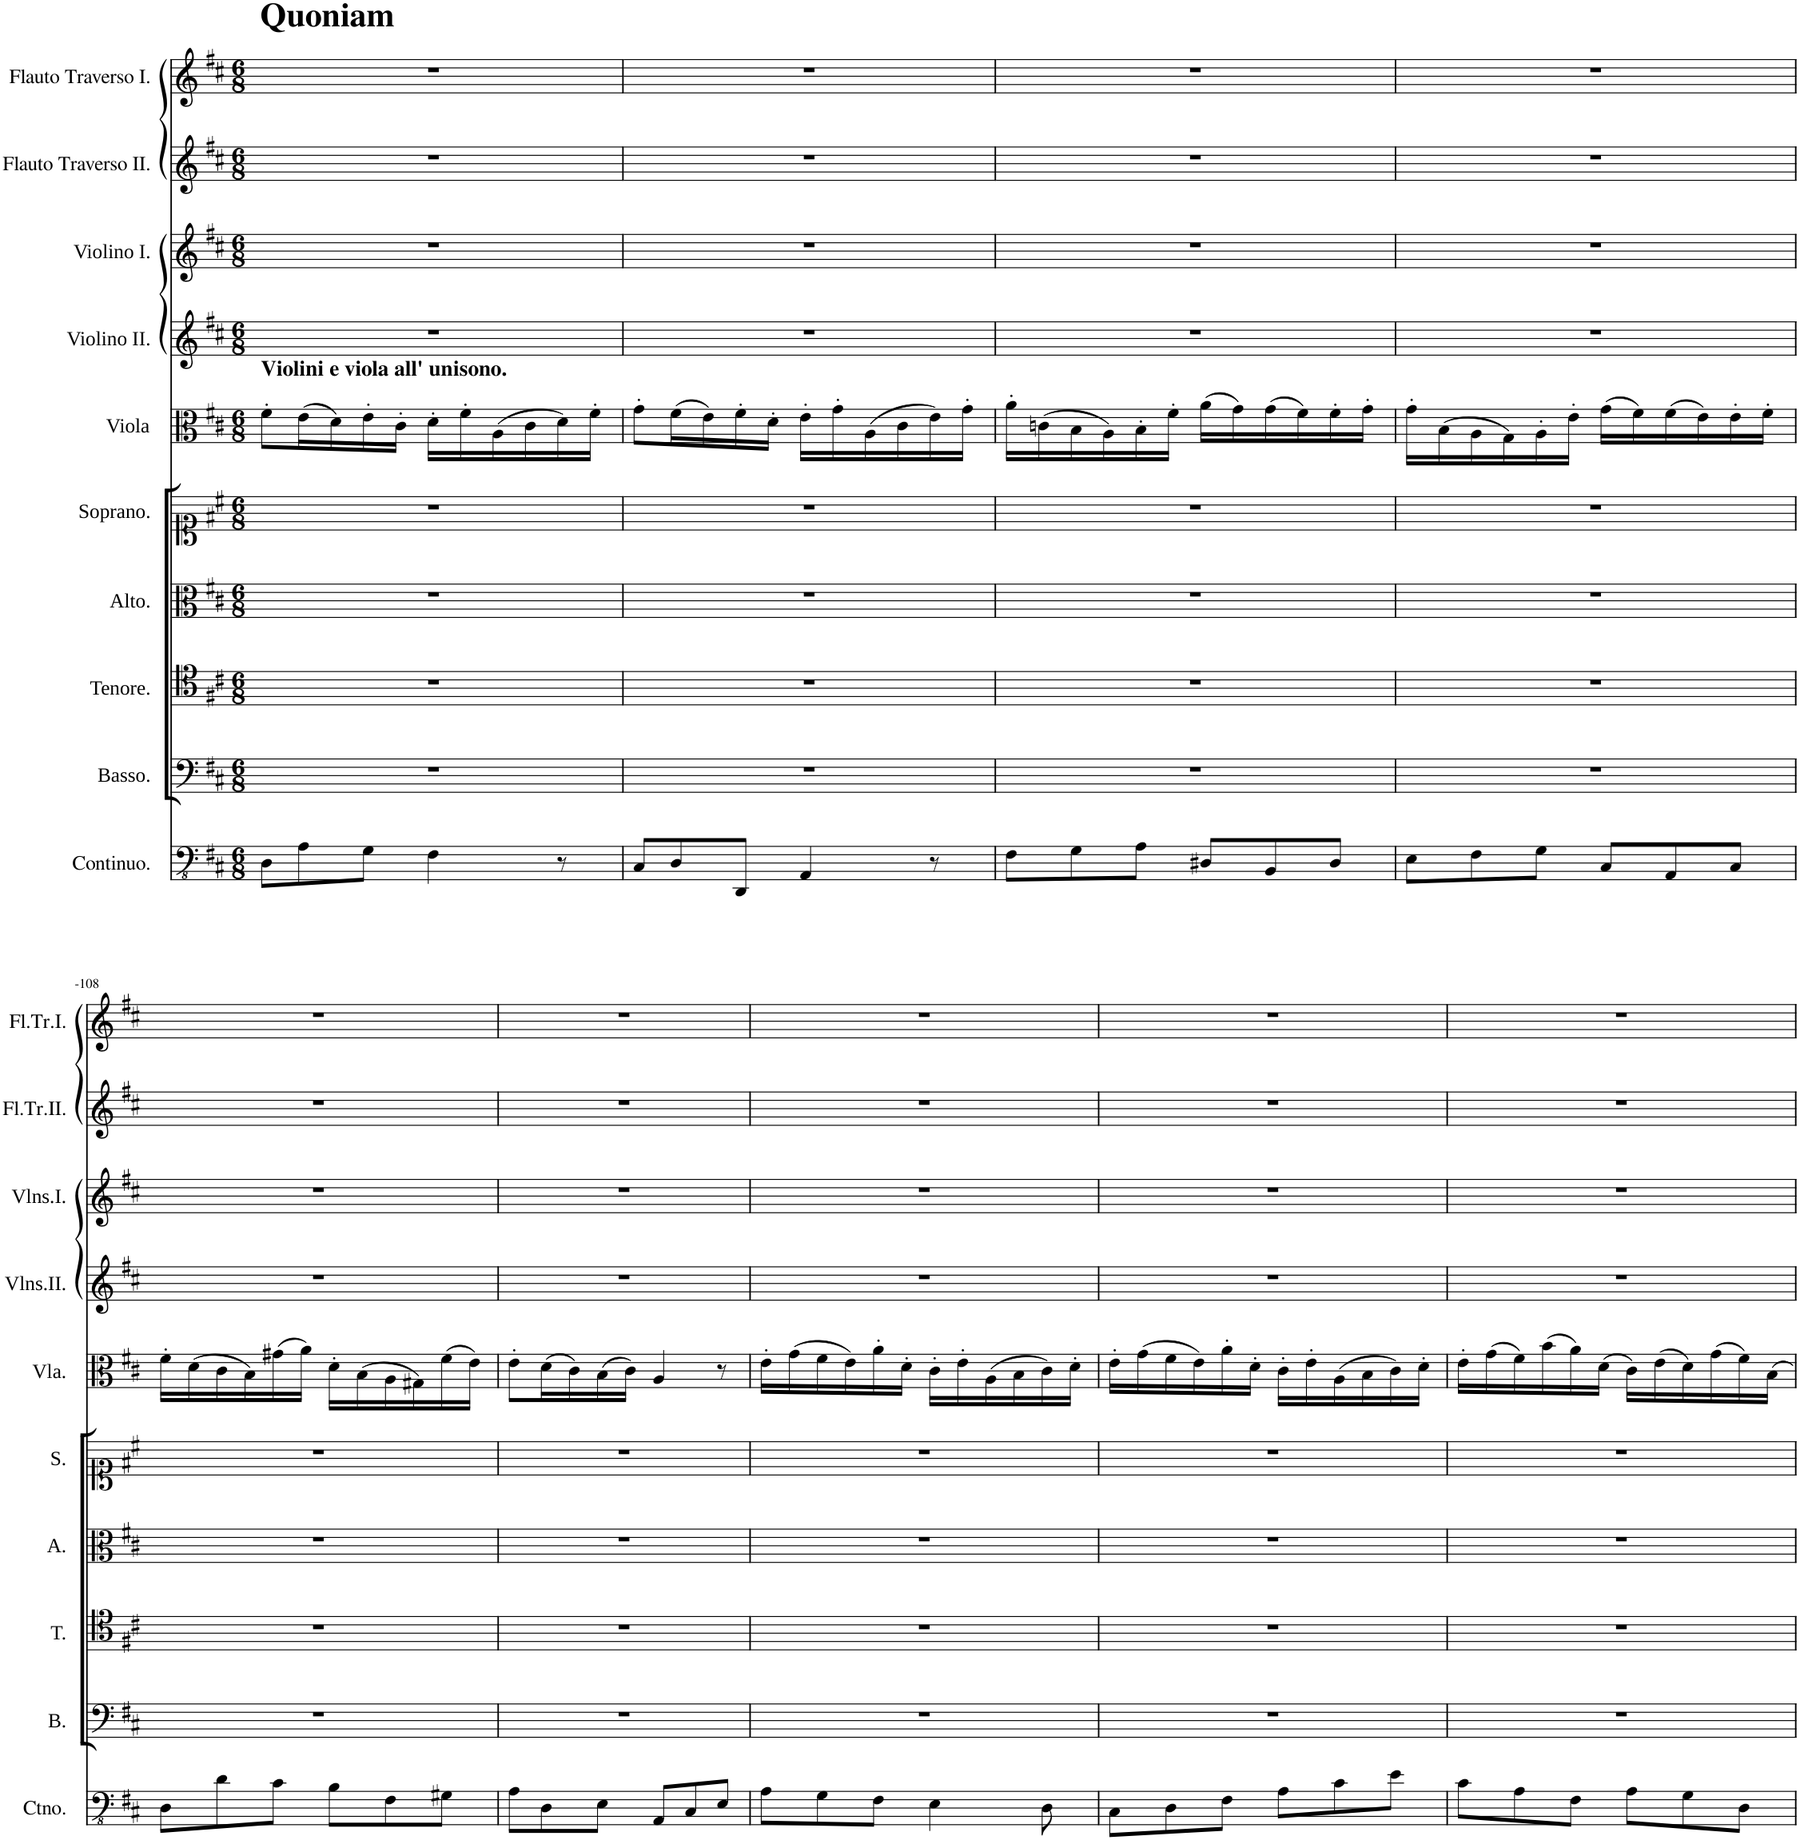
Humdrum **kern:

**kern	**kern	**kern	**kern	**kern	**kern	**kern	**kern	**kern	**kern
*part10	*part9	*part8	*part7	*part6	*part5	*part4	*part3	*part2	*part1
*staff10	*staff9	*staff8	*staff7	*staff6	*staff5	*staff4	*staff3	*staff2	*staff1
*I"Continuo.	*I"Basso.	*I"Tenore.	*I"Alto.	*I"Soprano.	*I"Viola	*I"Violino II.	*I"Violino I.	*I"Flauto Traverso II.	*I"Flauto Traverso I.
*I'Ctno.	*I'B.	*I'T.	*I'A.	*I'S.	*I'Vla.	*	*	*I'Fl.Tr.II.	*I'Fl.Tr.I.
*clefFv4	*clefF4	*clefC4	*clefC3	*clefC1	*clefC3	*clefG2	*clefG2	*clefG2	*clefG2
*k[f#c#]	*k[f#c#]	*k[f#c#]	*k[f#c#]	*k[f#c#]	*k[f#c#]	*k[f#c#]	*k[f#c#]	*k[f#c#]	*k[f#c#]
*M6/8	*M6/8	*M6/8	*M6/8	*M6/8	*M6/8	*M6/8	*M6/8	*M6/8	*M6/8
=112-	=112-	=112-	=112-	=112-	=112-	=112-	=112-	=112-	=112-
!	!	!	!	!	!	!	!	!	!LO:TX:a:B:t=Quoniam
!	!	!	!	!	!LO:TX:a:B:t=Violini e viola all' unisono.	!	!	!	!
8DD\L	2.r	2.r	2.r	2.r	8f#'\L	2.r	2.r	2.r	2.r
8AA\	.	.	.	.	(16e\L	.	.	.	.
.	.	.	.	.	16d\)	.	.	.	.
8GG\J	.	.	.	.	16e'\	.	.	.	.
.	.	.	.	.	16c#'\JJ	.	.	.	.
4FF#\	.	.	.	.	16d'\LL	.	.	.	.
.	.	.	.	.	16f#'\	.	.	.	.
.	.	.	.	.	(16A\	.	.	.	.
.	.	.	.	.	16c#\	.	.	.	.
8r	.	.	.	.	16d\)	.	.	.	.
.	.	.	.	.	16f#'\JJ	.	.	.	.
=111-	=111-	=111-	=111-	=111-	=111-	=111-	=111-	=111-	=111-
8CC#/L	2.r	2.r	2.r	2.r	8g'\L	2.r	2.r	2.r	2.r
8DD/	.	.	.	.	(16f#\L	.	.	.	.
.	.	.	.	.	16e\)	.	.	.	.
8DDD/J	.	.	.	.	16f#'\	.	.	.	.
.	.	.	.	.	16d'\JJ	.	.	.	.
4AAA/	.	.	.	.	16e'\LL	.	.	.	.
.	.	.	.	.	16g'\	.	.	.	.
.	.	.	.	.	(16A\	.	.	.	.
.	.	.	.	.	16c#\	.	.	.	.
8r	.	.	.	.	16e\)	.	.	.	.
.	.	.	.	.	16g'\JJ	.	.	.	.
=110-	=110-	=110-	=110-	=110-	=110-	=110-	=110-	=110-	=110-
8FF#\L	2.r	2.r	2.r	2.r	16a'\LL	2.r	2.r	2.r	2.r
.	.	.	.	.	(16cn\	.	.	.	.
8GG\	.	.	.	.	16B\	.	.	.	.
.	.	.	.	.	16A\)	.	.	.	.
8AA\J	.	.	.	.	16B'\	.	.	.	.
.	.	.	.	.	16f#'\JJ	.	.	.	.
8DD#X/L	.	.	.	.	(16a\LL	.	.	.	.
.	.	.	.	.	16g\)	.	.	.	.
8BBB/	.	.	.	.	(16g\	.	.	.	.
.	.	.	.	.	16f#\)	.	.	.	.
8DD#/J	.	.	.	.	16f#'\	.	.	.	.
.	.	.	.	.	16g'\JJ	.	.	.	.
=109-	=109-	=109-	=109-	=109-	=109-	=109-	=109-	=109-	=109-
8EE\L	2.r	2.r	2.r	2.r	16g'\LL	2.r	2.r	2.r	2.r
.	.	.	.	.	(16B\	.	.	.	.
8FF#\	.	.	.	.	16A\	.	.	.	.
.	.	.	.	.	16G\)	.	.	.	.
8GG\J	.	.	.	.	16A'\	.	.	.	.
.	.	.	.	.	16e'\JJ	.	.	.	.
8CC#/L	.	.	.	.	(16g\LL	.	.	.	.
.	.	.	.	.	16f#\)	.	.	.	.
8AAA/	.	.	.	.	(16f#\	.	.	.	.
.	.	.	.	.	16e\)	.	.	.	.
8CC#/J	.	.	.	.	16e'\	.	.	.	.
.	.	.	.	.	16f#'\JJ	.	.	.	.
!!LO:LB:g=z
=108-	=108-	=108-	=108-	=108-	=108-	=108-	=108-	=108-	=108-
8DD\L	2.r	2.r	2.r	2.r	16f#'\LL	2.r	2.r	2.r	2.r
.	.	.	.	.	(16d\	.	.	.	.
8D\	.	.	.	.	16c#\	.	.	.	.
.	.	.	.	.	16B\)	.	.	.	.
8C#\J	.	.	.	.	(16g#X\	.	.	.	.
.	.	.	.	.	16a\JJ)	.	.	.	.
8BB\L	.	.	.	.	16d'\LL	.	.	.	.
.	.	.	.	.	(16B\	.	.	.	.
8FF#\	.	.	.	.	16A\	.	.	.	.
.	.	.	.	.	16G#X\)	.	.	.	.
8GG#X\J	.	.	.	.	(16f#\	.	.	.	.
.	.	.	.	.	16e\JJ)	.	.	.	.
=107-	=107-	=107-	=107-	=107-	=107-	=107-	=107-	=107-	=107-
8AA\L	2.r	2.r	2.r	2.r	8e'\L	2.r	2.r	2.r	2.r
8DD\	.	.	.	.	(16d\L	.	.	.	.
.	.	.	.	.	16c#\)	.	.	.	.
8EE\J	.	.	.	.	(16B\	.	.	.	.
.	.	.	.	.	16c#\JJ)	.	.	.	.
8AAA/L	.	.	.	.	4A/	.	.	.	.
8CC#/	.	.	.	.	.	.	.	.	.
8EE/J	.	.	.	.	8r	.	.	.	.
=106-	=106-	=106-	=106-	=106-	=106-	=106-	=106-	=106-	=106-
8AA\L	2.r	2.r	2.r	2.r	16e'\LL	2.r	2.r	2.r	2.r
.	.	.	.	.	(16g\	.	.	.	.
8GG\	.	.	.	.	16f#\	.	.	.	.
.	.	.	.	.	16e\)	.	.	.	.
8FF#\J	.	.	.	.	16a'\	.	.	.	.
.	.	.	.	.	16d'\JJ	.	.	.	.
4EE\	.	.	.	.	16c#'\LL	.	.	.	.
.	.	.	.	.	16e'\	.	.	.	.
.	.	.	.	.	(16A\	.	.	.	.
.	.	.	.	.	16B\	.	.	.	.
8DD\	.	.	.	.	16c#\)	.	.	.	.
.	.	.	.	.	16d'\JJ	.	.	.	.
=105-	=105-	=105-	=105-	=105-	=105-	=105-	=105-	=105-	=105-
8CC#\L	2.r	2.r	2.r	2.r	16e'\LL	2.r	2.r	2.r	2.r
.	.	.	.	.	(16g\	.	.	.	.
8DD\	.	.	.	.	16f#\	.	.	.	.
.	.	.	.	.	16e\)	.	.	.	.
8FF#\J	.	.	.	.	16a'\	.	.	.	.
.	.	.	.	.	16d'\JJ	.	.	.	.
8AA\L	.	.	.	.	16c#'\LL	.	.	.	.
.	.	.	.	.	16e'\	.	.	.	.
8C#\	.	.	.	.	(16A\	.	.	.	.
.	.	.	.	.	16B\	.	.	.	.
8E\J	.	.	.	.	16c#\)	.	.	.	.
.	.	.	.	.	16d'\JJ	.	.	.	.
=104-	=104-	=104-	=104-	=104-	=104-	=104-	=104-	=104-	=104-
8C#\L	2.r	2.r	2.r	2.r	16e'\LL	2.r	2.r	2.r	2.r
.	.	.	.	.	(16g\	.	.	.	.
8AA\	.	.	.	.	16f#\)	.	.	.	.
.	.	.	.	.	(16b\	.	.	.	.
8FF#\J	.	.	.	.	16a\)	.	.	.	.
.	.	.	.	.	(16d\JJ	.	.	.	.
8AA\L	.	.	.	.	16c#\LL)	.	.	.	.
.	.	.	.	.	(16e\	.	.	.	.
8GG\	.	.	.	.	16d\)	.	.	.	.
.	.	.	.	.	(16g\	.	.	.	.
8DD\J	.	.	.	.	16f#\)	.	.	.	.
.	.	.	.	.	16B\JJ	.	.	.	.
=	=	=	=	=	=	=	=	=	=
*-	*-	*-	*-	*-	*-	*-	*-	*-	*-
